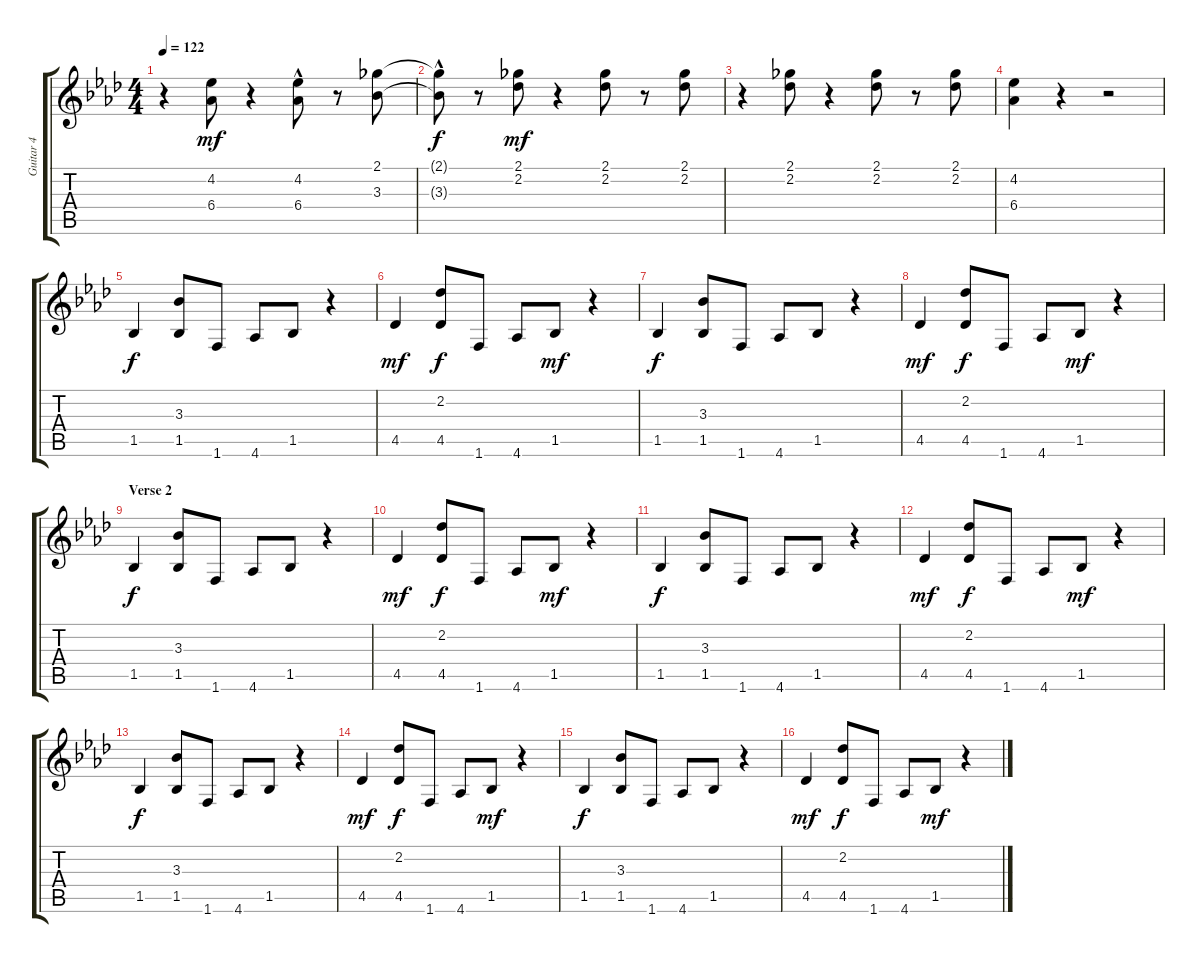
\track ("Guitar 4" "Guitar 4") {instrument distortionguitar}
\staff {score tabs}
\tuning (E4 B3 G3 D3 A2 E2) {hide}
\ts (4 4)
\tempo 122
\clef g2
\ks ab
r.4{dy mf} (4.2 6.4).8 r.4 (4.2{hac} 6.4).8 r.8 (2.1 3.3).8 |
(2.1{hac t} 3.3{t}).8{dy f} r.8 (2.1 2.2).8{dy mf} r.4 (2.1 2.2).8 r.8 (2.1 2.2).8 |
r.4 (2.1 2.2).8 r.4 (2.1 2.2).8 r.8 (2.1 2.2).8 |
(4.2 6.4).4 r.4 r.2 |
1.5.4{dy f} (3.3 1.5).8 1.6.8 4.6.8 1.5.8 r.4 |
4.5.4{dy mf} (2.2 4.5).8{dy f} 1.6.8 4.6.8 1.5.8{dy mf} r.4 |
1.5.4{dy f} (3.3 1.5).8 1.6.8 4.6.8 1.5.8 r.4 |
4.5.4{dy mf} (2.2 4.5).8{dy f} 1.6.8 4.6.8 1.5.8{dy mf} r.4 |
\section ("" "Verse 2")
1.5.4{dy f} (3.3 1.5).8 1.6.8 4.6.8 1.5.8 r.4 |
4.5.4{dy mf} (2.2 4.5).8{dy f} 1.6.8 4.6.8 1.5.8{dy mf} r.4 |
1.5.4{dy f} (3.3 1.5).8 1.6.8 4.6.8 1.5.8 r.4 |
4.5.4{dy mf} (2.2 4.5).8{dy f} 1.6.8 4.6.8 1.5.8{dy mf} r.4 |
1.5.4{dy f} (3.3 1.5).8 1.6.8 4.6.8 1.5.8 r.4 |
4.5.4{dy mf} (2.2 4.5).8{dy f} 1.6.8 4.6.8 1.5.8{dy mf} r.4 |
1.5.4{dy f} (3.3 1.5).8 1.6.8 4.6.8 1.5.8 r.4 |
4.5.4{dy mf} (2.2 4.5).8{dy f} 1.6.8 4.6.8 1.5.8{dy mf} r.4
